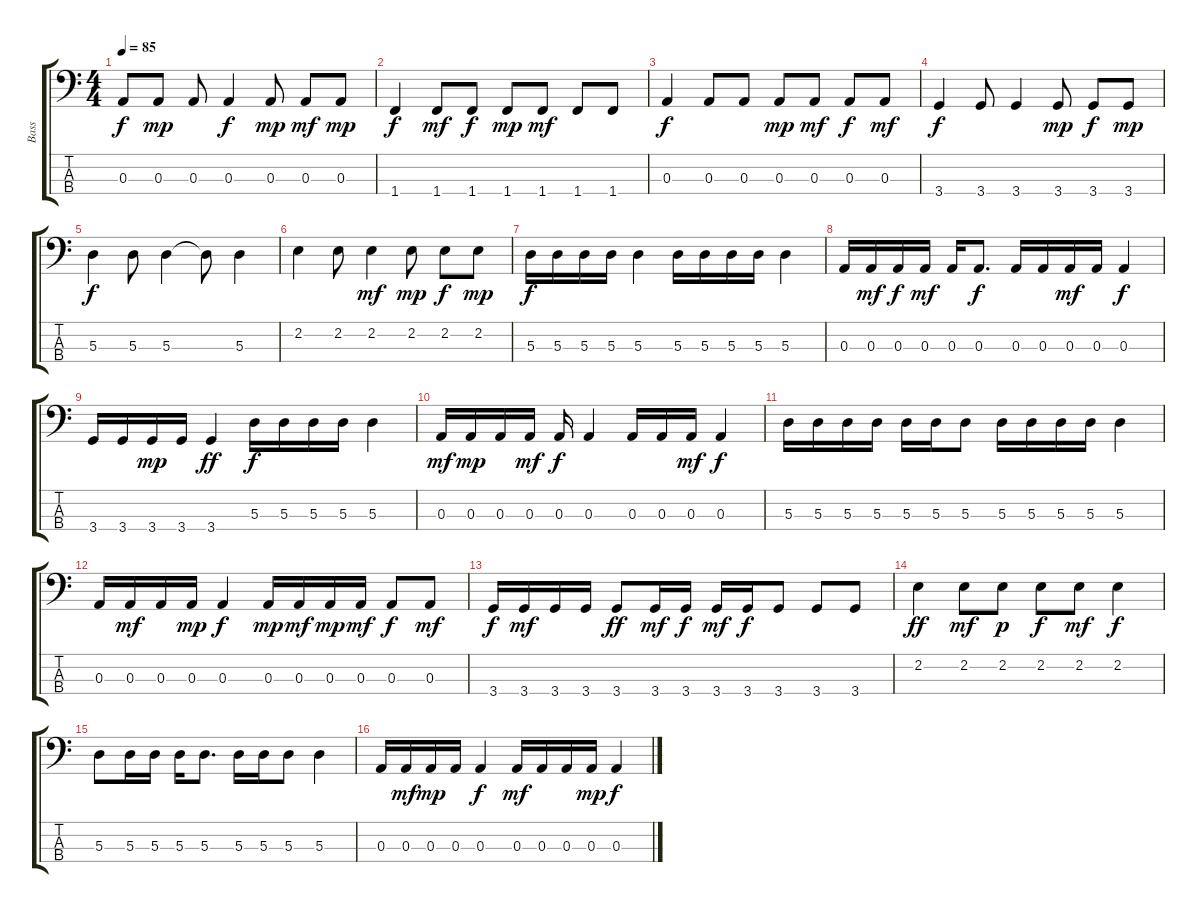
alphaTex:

\track ("Bass                " "Bass      ") {instrument electricbassfinger}
\staff {score tabs}
\tuning (G2 D2 A1 E1) {hide}
\ts (4 4)
\tempo 85
\clef f4
\ks c
0.3.8{dy f} 0.3.8{dy mp} 0.3.8 0.3.4{dy f} 0.3.8{dy mp} 0.3.8{dy mf} 0.3.8{dy mp} |
1.4.4{dy f} 1.4.8{dy mf} 1.4.8{dy f} 1.4.8{dy mp} 1.4.8{dy mf} 1.4.8 1.4.8 |
0.3.4{dy f} 0.3.8 0.3.8 0.3.8{dy mp} 0.3.8{dy mf} 0.3.8{dy f} 0.3.8{dy mf} |
3.4.4{dy f} 3.4.8 3.4.4 3.4.8{dy mp} 3.4.8{dy f} 3.4.8{dy mp} |
5.3.4{dy f} 5.3.8 5.3.4 5.3{t}.8 5.3.4 |
2.2.4 2.2.8 2.2.4{dy mf} 2.2.8{dy mp} 2.2.8{dy f} 2.2.8{dy mp} |
5.3.16{dy f} 5.3.16 5.3.16 5.3.16 5.3.4 5.3.16 5.3.16 5.3.16 5.3.16 5.3.4 |
0.3.16 0.3.16{dy mf} 0.3.16{dy f} 0.3.16{dy mf} 0.3.16 0.3.8{d dy f} 0.3.16 0.3.16 0.3.16{dy mf} 0.3.16 0.3.4{dy f} |
3.4.16 3.4.16 3.4.16{dy mp} 3.4.16 3.4.4{dy ff} 5.3.16{dy f} 5.3.16 5.3.16 5.3.16 5.3.4 |
0.3.16{dy mf} 0.3.16{dy mp} 0.3.16 0.3.16{dy mf} 0.3.16{dy f} 0.3.4 0.3.16 0.3.16 0.3.16{dy mf} 0.3.4{dy f} |
5.3.16 5.3.16 5.3.16 5.3.16 5.3.16 5.3.16 5.3.8 5.3.16 5.3.16 5.3.16 5.3.16 5.3.4 |
0.3.16 0.3.16{dy mf} 0.3.16 0.3.16{dy mp} 0.3.4{dy f} 0.3.16{dy mp} 0.3.16{dy mf} 0.3.16{dy mp} 0.3.16{dy mf} 0.3.8{dy f} 0.3.8{dy mf} |
3.4.16{dy f} 3.4.16{dy mf} 3.4.16 3.4.16 3.4.8{dy ff} 3.4.16{dy mf} 3.4.16{dy f} 3.4.16{dy mf} 3.4.16{dy f} 3.4.8 3.4.8 3.4.8 |
2.2.4{dy ff} 2.2.8{dy mf} 2.2.8{dy p} 2.2.8{dy f} 2.2.8{dy mf} 2.2.4{dy f} |
5.3.8 5.3.16 5.3.16 5.3.16 5.3.8{d} 5.3.16 5.3.16 5.3.8 5.3.4 |
0.3.16 0.3.16{dy mf} 0.3.16{dy mp} 0.3.16 0.3.4{dy f} 0.3.16{dy mf} 0.3.16 0.3.16 0.3.16{dy mp} 0.3.4{dy f}
